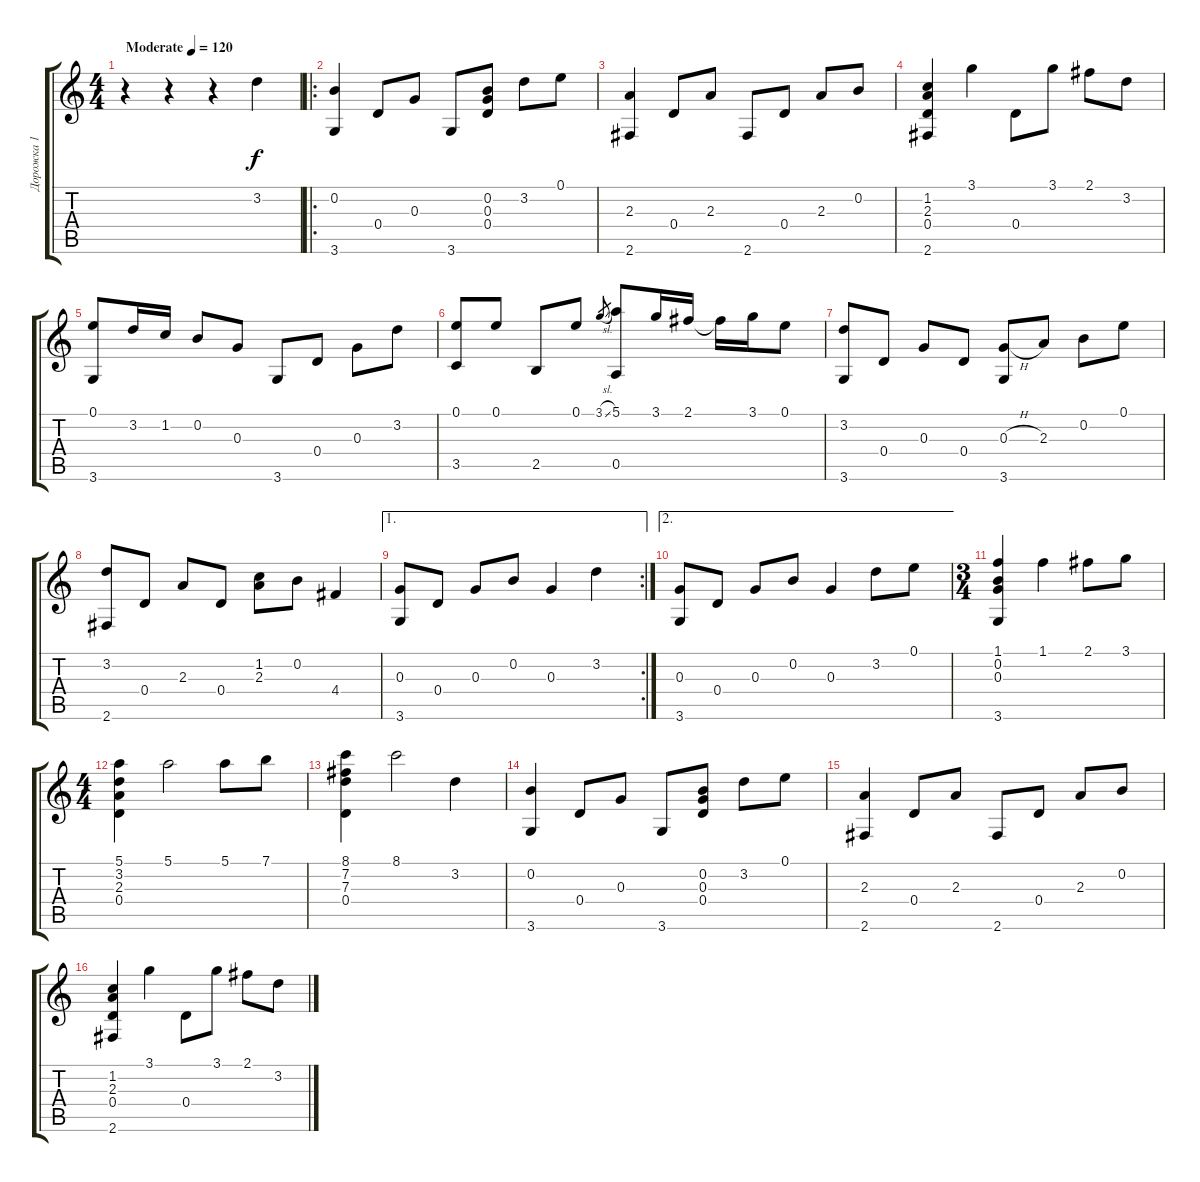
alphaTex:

\track ("Дорожка 1" "Дорожка 1") {instrument acousticguitarsteel}
\staff {score tabs}
\tuning (E4 B3 G3 D3 A2 E2) {hide}
\ts (4 4)
\tempo (120 "Moderate")
\clef g2
\ks c
r.4{dy f instrument acousticguitarsteel} r.4 r.4 3.2.4 |
\ro
(0.2 3.6).4 0.4.8 0.3.8 3.6.8 (0.2 0.3 0.4).8 3.2.8 0.1.8 |
(2.3 2.6).4 0.4.8 2.3.8 2.6.8 0.4.8 2.3.8 0.2.8 |
(1.2 2.3 0.4 2.6).4 3.1.4 0.4.8 3.1.8 2.1.8 3.2.8 |
(0.1 3.6).8 3.2.16 1.2.16 0.2.8 0.3.8 3.6.8 0.4.8 0.3.8 3.2.8 |
(0.1 3.5).8 0.1.8 2.5.8 0.1.8 3.1{sl}.8{gr} (5.1 0.5).8 3.1.16 2.1.16 2.1{t}.16 3.1.16 0.1.8 |
(3.2 3.6).8 0.4.8 0.3.8 0.4.8 (0.3{h} 3.6).8 2.3.8 0.2.8 0.1.8 |
(3.2 2.6).8 0.4.8 2.3.8 0.4.8 (1.2 2.3).8 0.2.8 4.4.4 |
\ae 1
\rc 2
(0.3 3.6).8 0.4.8 0.3.8 0.2.8 0.3.4 3.2.4 |
\ae 2
(0.3 3.6).8 0.4.8 0.3.8 0.2.8 0.3.4 3.2.8 0.1.8 |
\ts (3 4)
(1.1 0.2 0.3 3.6).4 1.1.4 2.1.8 3.1.8 |
\ts (4 4)
(5.1 3.2 2.3 0.4).4 5.1.2 5.1.8 7.1.8 |
(8.1 7.2 7.3 0.4).4 8.1.2 3.2.4 |
(0.2 3.6).4 0.4.8 0.3.8 3.6.8 (0.2 0.3 0.4).8 3.2.8 0.1.8 |
(2.3 2.6).4 0.4.8 2.3.8 2.6.8 0.4.8 2.3.8 0.2.8 |
(1.2 2.3 0.4 2.6).4 3.1.4 0.4.8 3.1.8 2.1.8 3.2.8
